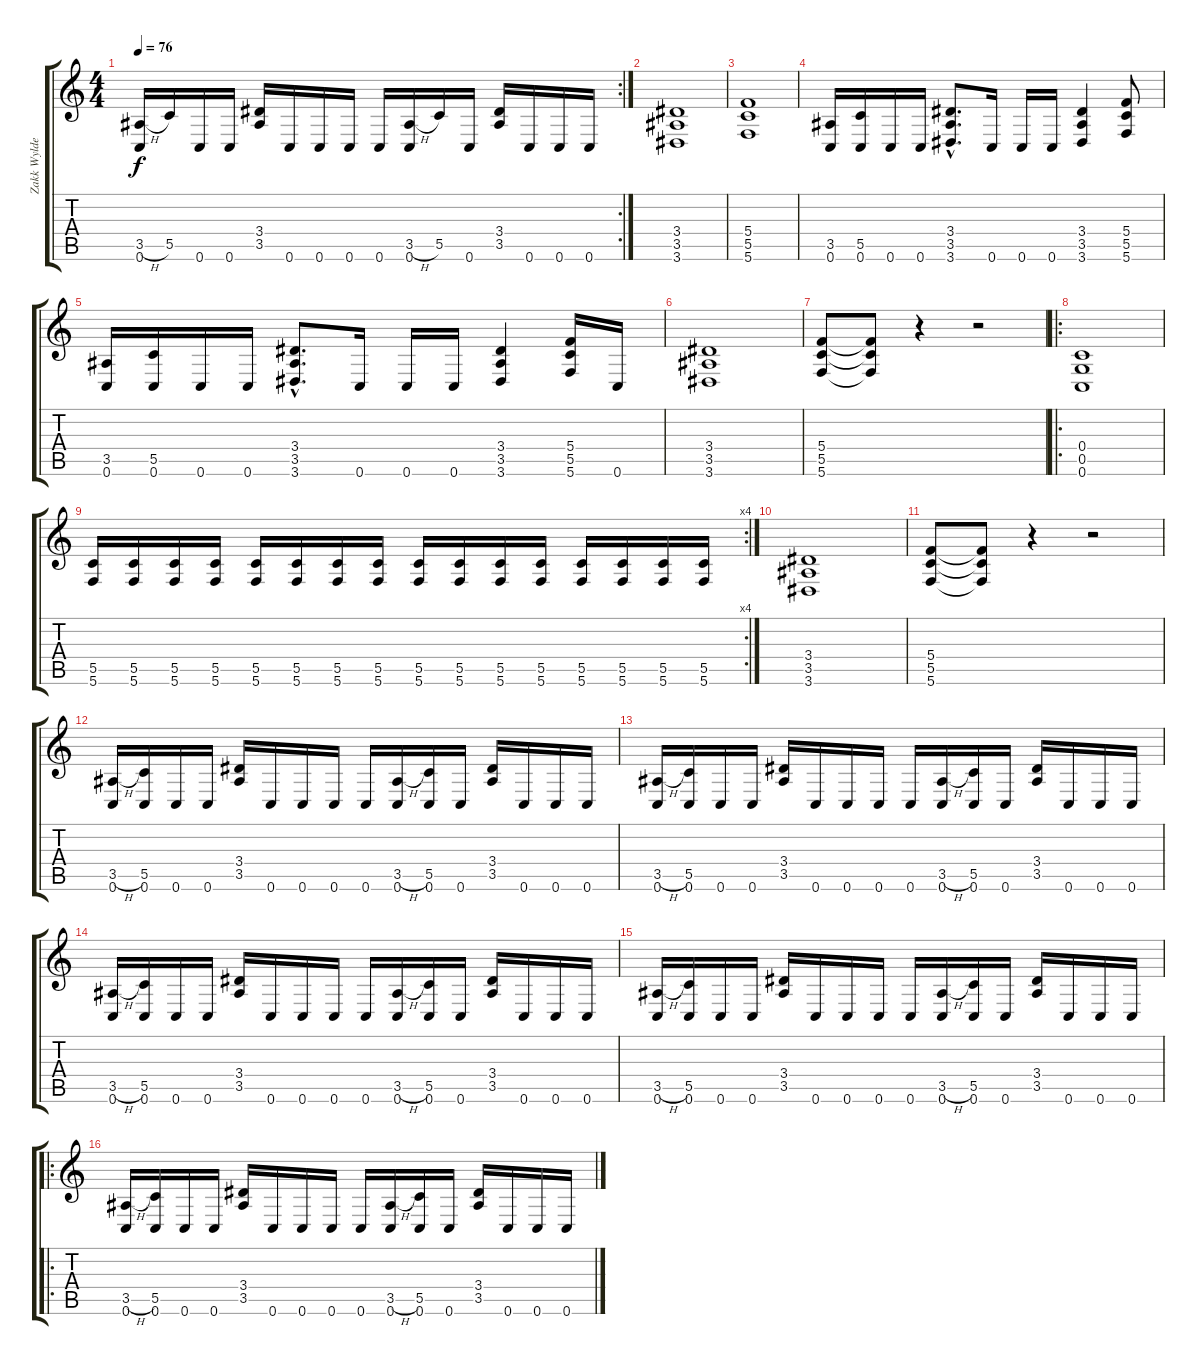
\track ("Zakk Wylde" "Zakk Wylde") {instrument distortionguitar}
\staff {score tabs}
\tuning (D4 A3 F3 C3 G2 C2) {hide}
\rc 2
\ts (4 4)
\tempo 76
\clef g2
\ks c
(3.5{h} 0.6).16{dy f} 5.5.16 0.6.16 0.6.16 (3.4 3.5).16 0.6.16 0.6.16 0.6.16 0.6.16 (3.5{h} 0.6).16 5.5.16 0.6.16 (3.4 3.5).16 0.6.16 0.6.16 0.6.16 |
(3.4 3.5 3.6).1 |
(5.4 5.5 5.6).1 |
(3.5 0.6).16 (5.5 0.6).16 0.6.16 0.6.16 (3.4{hac} 3.5{hac} 3.6{hac}).8{d} 0.6.16 0.6.16 0.6.16 (3.4 3.5 3.6).4 (5.4 5.5 5.6).8 |
(3.5 0.6).16 (5.5 0.6).16 0.6.16 0.6.16 (3.4{hac} 3.5{hac} 3.6{hac}).8{d} 0.6.16 0.6.16 0.6.16 (3.4 3.5 3.6).4 (5.4 5.5 5.6).16 0.6.16 |
(3.4 3.5 3.6).1 |
(5.4 5.5 5.6).8 (5.4{t} 5.5{t} 5.6{t}).8 r.4 r.2 |
\ro
(0.4 0.5 0.6).1 |
\rc 4
(5.5 5.6).16 (5.5 5.6).16 (5.5 5.6).16 (5.5 5.6).16 (5.5 5.6).16 (5.5 5.6).16 (5.5 5.6).16 (5.5 5.6).16 (5.5 5.6).16 (5.5 5.6).16 (5.5 5.6).16 (5.5 5.6).16 (5.5 5.6).16 (5.5 5.6).16 (5.5 5.6).16 (5.5 5.6).16 |
(3.4 3.5 3.6).1 |
(5.4 5.5 5.6).8 (5.4{t} 5.5{t} 5.6{t}).8 r.4 r.2 |
(3.5{h} 0.6).16 (5.5 0.6).16 0.6.16 0.6.16 (3.4 3.5).16 0.6.16 0.6.16 0.6.16 0.6.16 (3.5{h} 0.6).16 (5.5 0.6).16 0.6.16 (3.4 3.5).16 0.6.16 0.6.16 0.6.16 |
(3.5{h} 0.6).16 (5.5 0.6).16 0.6.16 0.6.16 (3.4 3.5).16 0.6.16 0.6.16 0.6.16 0.6.16 (3.5{h} 0.6).16 (5.5 0.6).16 0.6.16 (3.4 3.5).16 0.6.16 0.6.16 0.6.16 |
(3.5{h} 0.6).16 (5.5 0.6).16 0.6.16 0.6.16 (3.4 3.5).16 0.6.16 0.6.16 0.6.16 0.6.16 (3.5{h} 0.6).16 (5.5 0.6).16 0.6.16 (3.4 3.5).16 0.6.16 0.6.16 0.6.16 |
(3.5{h} 0.6).16 (5.5 0.6).16 0.6.16 0.6.16 (3.4 3.5).16 0.6.16 0.6.16 0.6.16 0.6.16 (3.5{h} 0.6).16 (5.5 0.6).16 0.6.16 (3.4 3.5).16 0.6.16 0.6.16 0.6.16 |
\ro
(3.5{h} 0.6).16 (5.5 0.6).16 0.6.16 0.6.16 (3.4 3.5).16 0.6.16 0.6.16 0.6.16 0.6.16 (3.5{h} 0.6).16 (5.5 0.6).16 0.6.16 (3.4 3.5).16 0.6.16 0.6.16 0.6.16
